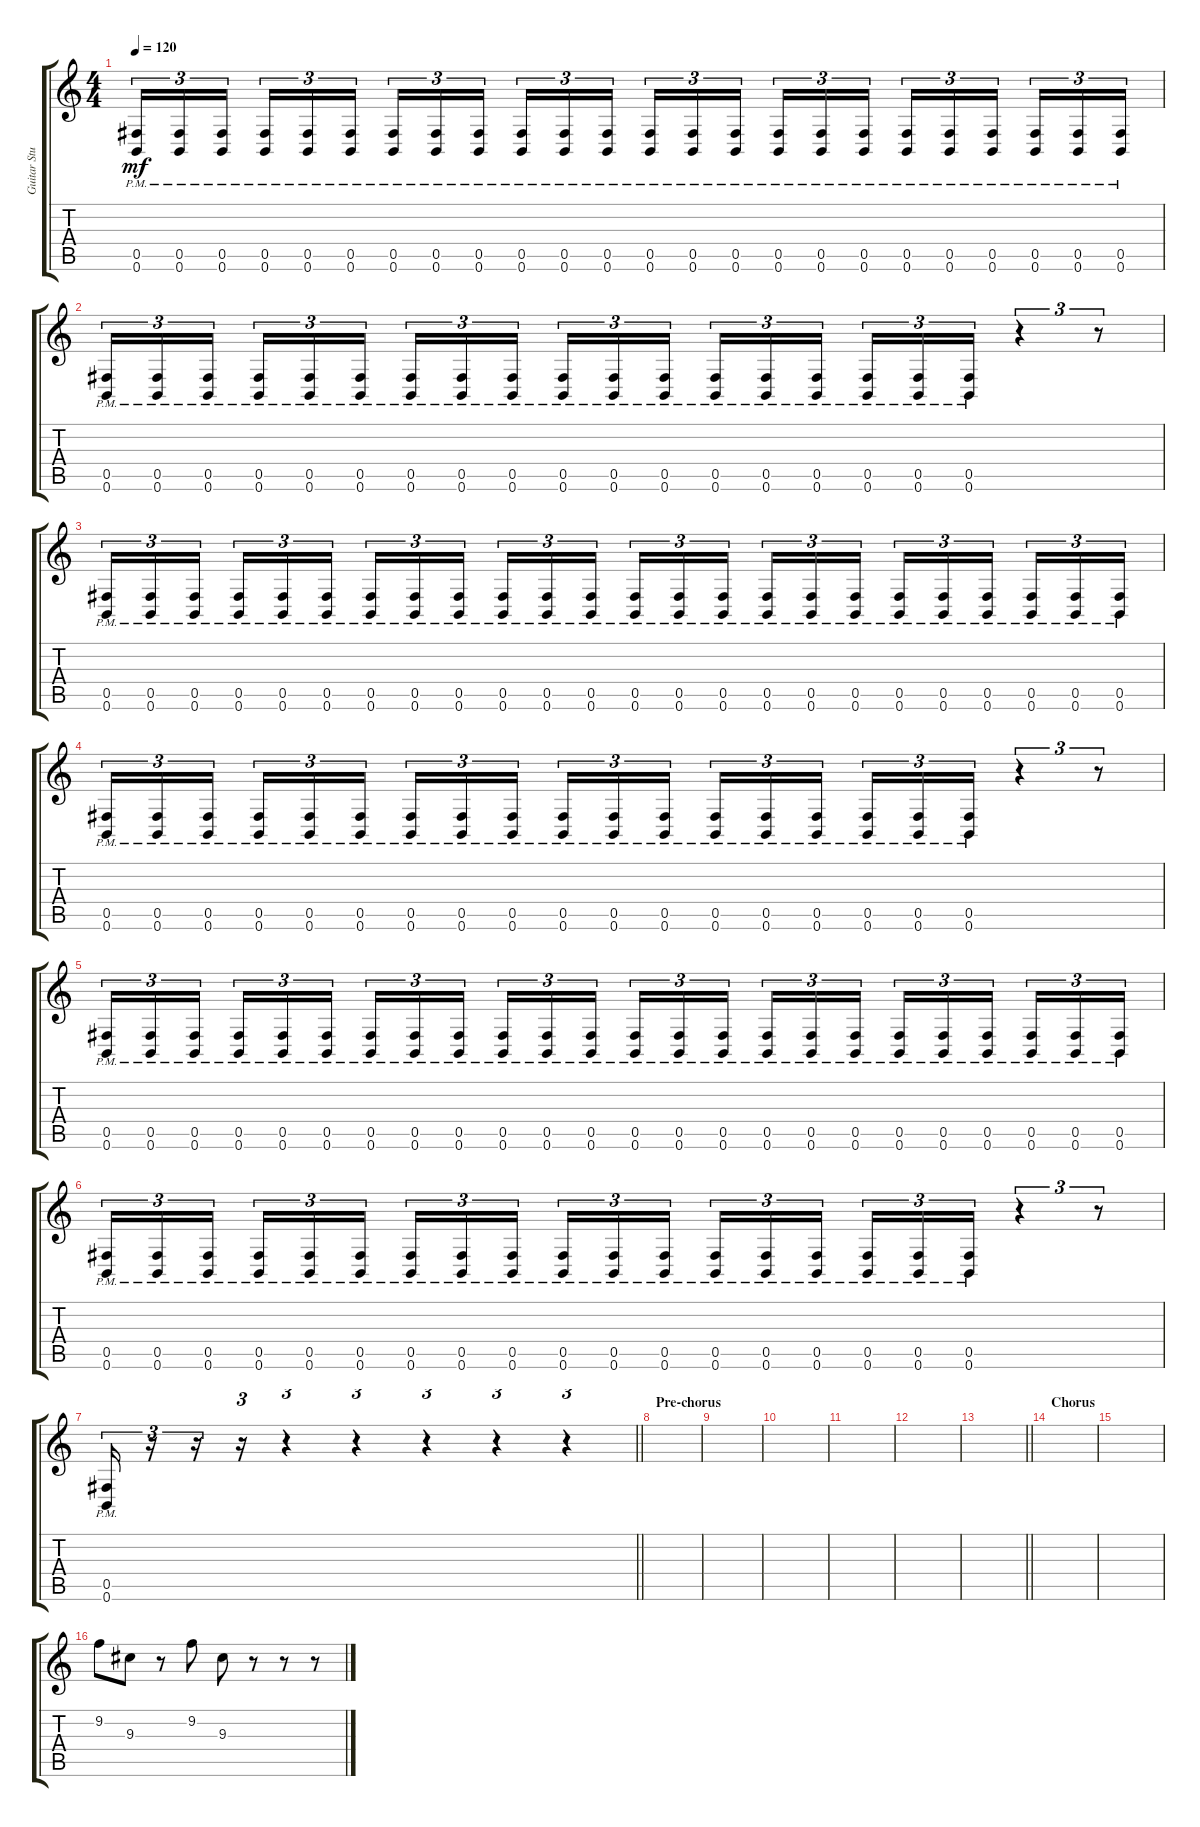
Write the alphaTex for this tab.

\track ("Guitar Studio" "Guitar Stu") {instrument overdrivenguitar}
\staff {score tabs}
\tuning (Db4 Ab3 E3 B2 Gb2 B1) {hide}
\ts (4 4)
\tempo 120
\clef g2
\ks c
(0.5{pm} 0.6{pm}).16{tu (3 2) dy mf} (0.5{pm} 0.6{pm}).16{tu (3 2)} (0.5{pm} 0.6{pm}).16{tu (3 2) beam splitsecondary} (0.5{pm} 0.6{pm}).16{tu (3 2)} (0.5{pm} 0.6{pm}).16{tu (3 2)} (0.5{pm} 0.6{pm}).16{tu (3 2)} (0.5{pm} 0.6{pm}).16{tu (3 2)} (0.5{pm} 0.6{pm}).16{tu (3 2)} (0.5{pm} 0.6{pm}).16{tu (3 2) beam splitsecondary} (0.5{pm} 0.6{pm}).16{tu (3 2)} (0.5{pm} 0.6{pm}).16{tu (3 2)} (0.5{pm} 0.6{pm}).16{tu (3 2)} (0.5{pm} 0.6{pm}).16{tu (3 2)} (0.5{pm} 0.6{pm}).16{tu (3 2)} (0.5{pm} 0.6{pm}).16{tu (3 2) beam splitsecondary} (0.5{pm} 0.6{pm}).16{tu (3 2)} (0.5{pm} 0.6{pm}).16{tu (3 2)} (0.5{pm} 0.6{pm}).16{tu (3 2)} (0.5{pm} 0.6{pm}).16{tu (3 2)} (0.5{pm} 0.6{pm}).16{tu (3 2)} (0.5{pm} 0.6{pm}).16{tu (3 2) beam splitsecondary} (0.5{pm} 0.6{pm}).16{tu (3 2)} (0.5{pm} 0.6{pm}).16{tu (3 2)} (0.5{pm} 0.6{pm}).16{tu (3 2)} |
(0.5{pm} 0.6{pm}).16{tu (3 2)} (0.5{pm} 0.6{pm}).16{tu (3 2)} (0.5{pm} 0.6{pm}).16{tu (3 2) beam splitsecondary} (0.5{pm} 0.6{pm}).16{tu (3 2)} (0.5{pm} 0.6{pm}).16{tu (3 2)} (0.5{pm} 0.6{pm}).16{tu (3 2)} (0.5{pm} 0.6{pm}).16{tu (3 2)} (0.5{pm} 0.6{pm}).16{tu (3 2)} (0.5{pm} 0.6{pm}).16{tu (3 2) beam splitsecondary} (0.5{pm} 0.6{pm}).16{tu (3 2)} (0.5{pm} 0.6{pm}).16{tu (3 2)} (0.5{pm} 0.6{pm}).16{tu (3 2)} (0.5{pm} 0.6{pm}).16{tu (3 2)} (0.5{pm} 0.6{pm}).16{tu (3 2)} (0.5{pm} 0.6{pm}).16{tu (3 2) beam splitsecondary} (0.5{pm} 0.6{pm}).16{tu (3 2)} (0.5{pm} 0.6{pm}).16{tu (3 2)} (0.5{pm} 0.6{pm}).16{tu (3 2)} r.4{tu (3 2)} r.8{tu (3 2)} |
(0.5{pm} 0.6{pm}).16{tu (3 2)} (0.5{pm} 0.6{pm}).16{tu (3 2)} (0.5{pm} 0.6{pm}).16{tu (3 2) beam splitsecondary} (0.5{pm} 0.6{pm}).16{tu (3 2)} (0.5{pm} 0.6{pm}).16{tu (3 2)} (0.5{pm} 0.6{pm}).16{tu (3 2)} (0.5{pm} 0.6{pm}).16{tu (3 2)} (0.5{pm} 0.6{pm}).16{tu (3 2)} (0.5{pm} 0.6{pm}).16{tu (3 2) beam splitsecondary} (0.5{pm} 0.6{pm}).16{tu (3 2)} (0.5{pm} 0.6{pm}).16{tu (3 2)} (0.5{pm} 0.6{pm}).16{tu (3 2)} (0.5{pm} 0.6{pm}).16{tu (3 2)} (0.5{pm} 0.6{pm}).16{tu (3 2)} (0.5{pm} 0.6{pm}).16{tu (3 2) beam splitsecondary} (0.5{pm} 0.6{pm}).16{tu (3 2)} (0.5{pm} 0.6{pm}).16{tu (3 2)} (0.5{pm} 0.6{pm}).16{tu (3 2)} (0.5{pm} 0.6{pm}).16{tu (3 2)} (0.5{pm} 0.6{pm}).16{tu (3 2)} (0.5{pm} 0.6{pm}).16{tu (3 2) beam splitsecondary} (0.5{pm} 0.6{pm}).16{tu (3 2)} (0.5{pm} 0.6{pm}).16{tu (3 2)} (0.5{pm} 0.6{pm}).16{tu (3 2)} |
(0.5{pm} 0.6{pm}).16{tu (3 2)} (0.5{pm} 0.6{pm}).16{tu (3 2)} (0.5{pm} 0.6{pm}).16{tu (3 2) beam splitsecondary} (0.5{pm} 0.6{pm}).16{tu (3 2)} (0.5{pm} 0.6{pm}).16{tu (3 2)} (0.5{pm} 0.6{pm}).16{tu (3 2)} (0.5{pm} 0.6{pm}).16{tu (3 2)} (0.5{pm} 0.6{pm}).16{tu (3 2)} (0.5{pm} 0.6{pm}).16{tu (3 2) beam splitsecondary} (0.5{pm} 0.6{pm}).16{tu (3 2)} (0.5{pm} 0.6{pm}).16{tu (3 2)} (0.5{pm} 0.6{pm}).16{tu (3 2)} (0.5{pm} 0.6{pm}).16{tu (3 2)} (0.5{pm} 0.6{pm}).16{tu (3 2)} (0.5{pm} 0.6{pm}).16{tu (3 2) beam splitsecondary} (0.5{pm} 0.6{pm}).16{tu (3 2)} (0.5{pm} 0.6{pm}).16{tu (3 2)} (0.5{pm} 0.6{pm}).16{tu (3 2)} r.4{tu (3 2)} r.8{tu (3 2)} |
(0.5{pm} 0.6{pm}).16{tu (3 2)} (0.5{pm} 0.6{pm}).16{tu (3 2)} (0.5{pm} 0.6{pm}).16{tu (3 2) beam splitsecondary} (0.5{pm} 0.6{pm}).16{tu (3 2)} (0.5{pm} 0.6{pm}).16{tu (3 2)} (0.5{pm} 0.6{pm}).16{tu (3 2)} (0.5{pm} 0.6{pm}).16{tu (3 2)} (0.5{pm} 0.6{pm}).16{tu (3 2)} (0.5{pm} 0.6{pm}).16{tu (3 2) beam splitsecondary} (0.5{pm} 0.6{pm}).16{tu (3 2)} (0.5{pm} 0.6{pm}).16{tu (3 2)} (0.5{pm} 0.6{pm}).16{tu (3 2)} (0.5{pm} 0.6{pm}).16{tu (3 2)} (0.5{pm} 0.6{pm}).16{tu (3 2)} (0.5{pm} 0.6{pm}).16{tu (3 2) beam splitsecondary} (0.5{pm} 0.6{pm}).16{tu (3 2)} (0.5{pm} 0.6{pm}).16{tu (3 2)} (0.5{pm} 0.6{pm}).16{tu (3 2)} (0.5{pm} 0.6{pm}).16{tu (3 2)} (0.5{pm} 0.6{pm}).16{tu (3 2)} (0.5{pm} 0.6{pm}).16{tu (3 2) beam splitsecondary} (0.5{pm} 0.6{pm}).16{tu (3 2)} (0.5{pm} 0.6{pm}).16{tu (3 2)} (0.5{pm} 0.6{pm}).16{tu (3 2)} |
(0.5{pm} 0.6{pm}).16{tu (3 2)} (0.5{pm} 0.6{pm}).16{tu (3 2)} (0.5{pm} 0.6{pm}).16{tu (3 2) beam splitsecondary} (0.5{pm} 0.6{pm}).16{tu (3 2)} (0.5{pm} 0.6{pm}).16{tu (3 2)} (0.5{pm} 0.6{pm}).16{tu (3 2)} (0.5{pm} 0.6{pm}).16{tu (3 2)} (0.5{pm} 0.6{pm}).16{tu (3 2)} (0.5{pm} 0.6{pm}).16{tu (3 2) beam splitsecondary} (0.5{pm} 0.6{pm}).16{tu (3 2)} (0.5{pm} 0.6{pm}).16{tu (3 2)} (0.5{pm} 0.6{pm}).16{tu (3 2)} (0.5{pm} 0.6{pm}).16{tu (3 2)} (0.5{pm} 0.6{pm}).16{tu (3 2)} (0.5{pm} 0.6{pm}).16{tu (3 2) beam splitsecondary} (0.5{pm} 0.6{pm}).16{tu (3 2)} (0.5{pm} 0.6{pm}).16{tu (3 2)} (0.5{pm} 0.6{pm}).16{tu (3 2)} r.4{tu (3 2)} r.8{tu (3 2)} |
\barLineRight lightlight
(0.5{pm} 0.6{pm}).16{tu (3 2)} r.16{tu (3 2)} r.16{tu (3 2)} r.16{tu (3 2)} r.4{tu (3 2)} r.4{tu (3 2)} r.4{tu (3 2)} r.4{tu (3 2)} r.4{tu (3 2)} |
\section ("" "Pre-chorus")
|
|
|
|
|
\barLineRight lightlight
|
\section ("" "Chorus")
|
|
9.2.8 9.3.8 r.8 9.2.8 9.3.8 r.8 r.8 r.8
